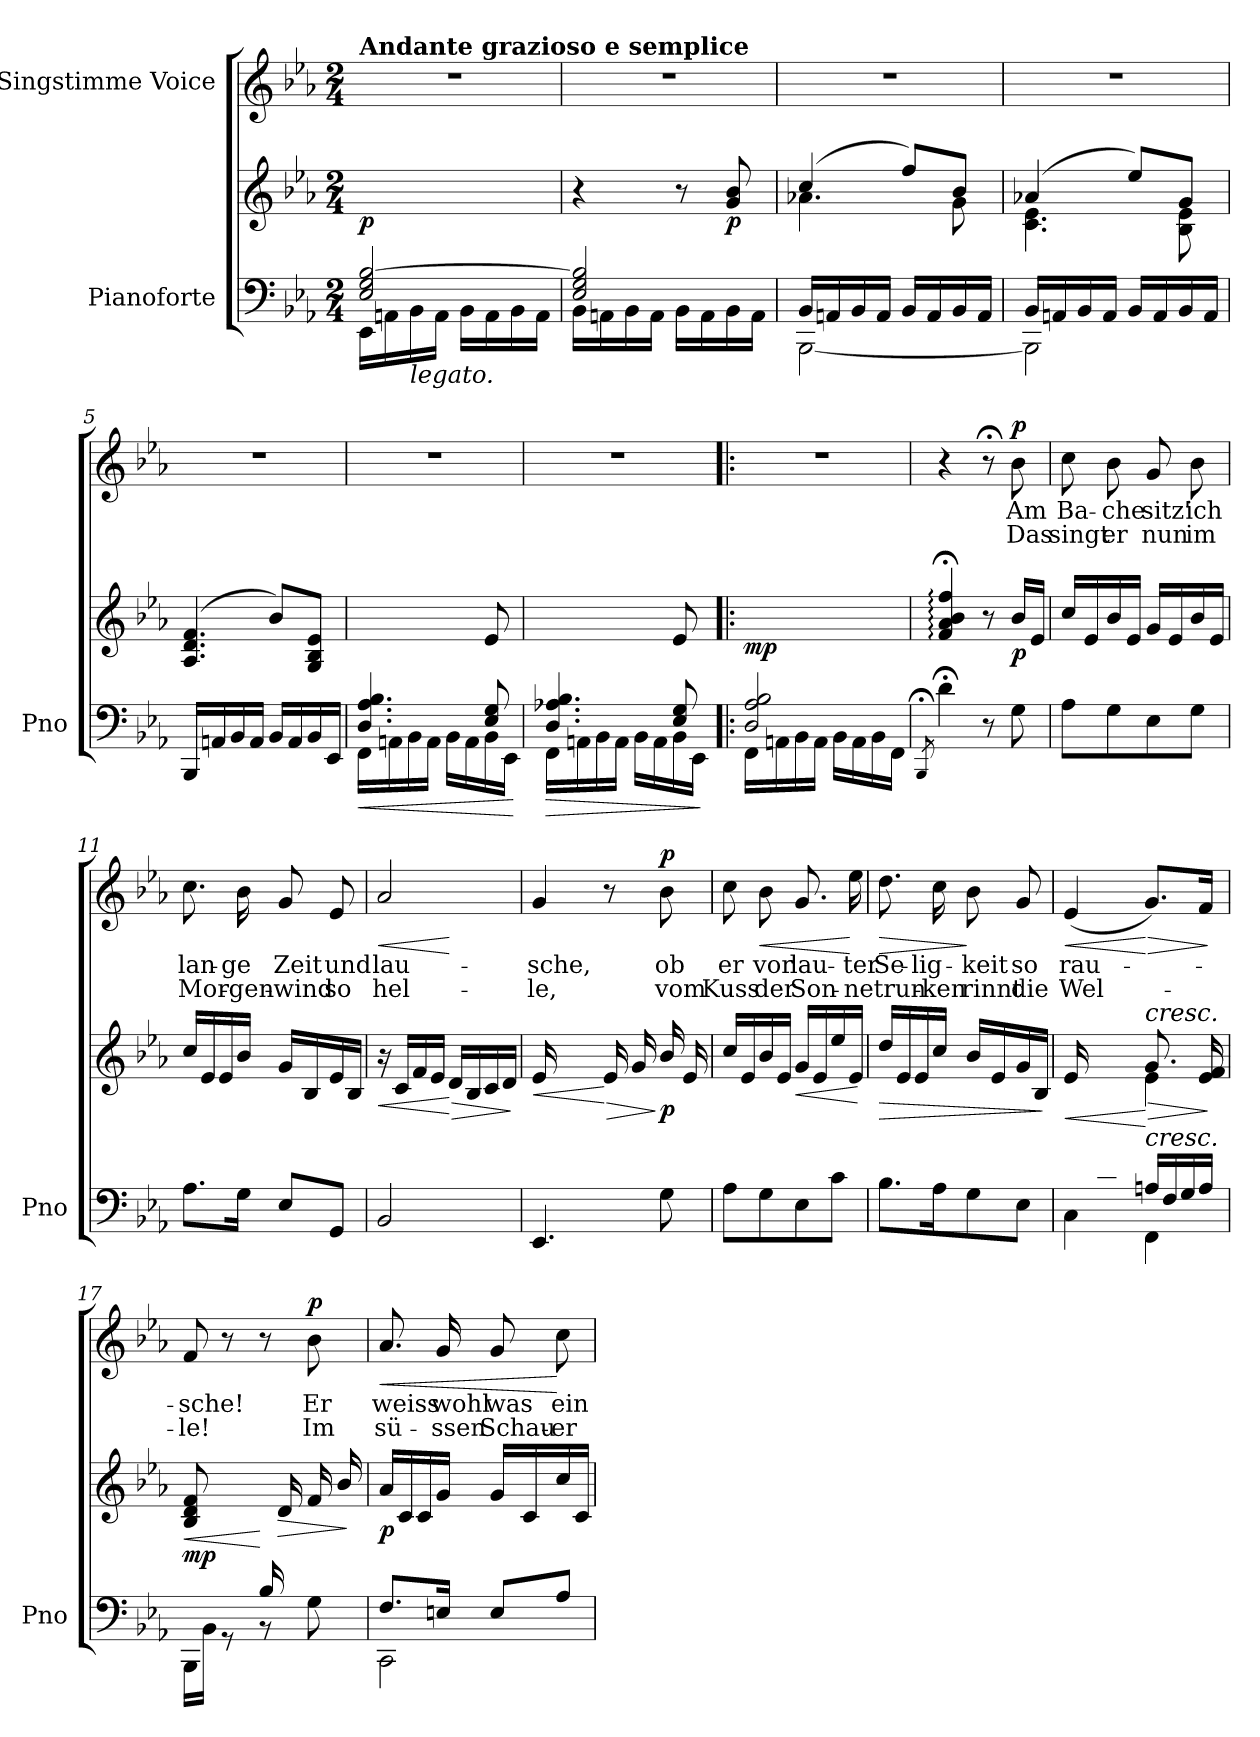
**kern	**kern	**dynam	**kern	**text	**text	**dynam
*part2	*part2	*part2	*part1	*part1	*part1	*part1
*staff3	*staff2	*staff2/3	*staff1	*staff1	*staff1	*staff1
*I"Pianoforte	*	*	*I"Singstimme  Voice	*	*	*
*I'Pno	*	*	*	*	*	*
*clefF4	*clefG2	*	*clefG2	*	*	*
*k[b-e-a-]	*k[b-e-a-]	*	*k[b-e-a-]	*	*	*
*M2/4	*M2/4	*	*M2/4	*	*	*
=1	=1	=1	=1	=1	=1	=1
*^	*	*	*	*	*	*
!	!	!	!	!LO:TX:a:B:t=Andante grazioso e semplice	!	!	!
!	!	!	!LO:DY:b	!	!	!	!
2E-/ 2G/ [2B-/	16EE-\LL	2ryy	p	2r	.	.	.
.	16AAn\	.	.	.	.	.	.
!	!LO:TX:b:i:t=legato.	!	!	!	!	!	!
.	16BB-\	.	.	.	.	.	.
.	16AA\JJ	.	.	.	.	.	.
.	16BB-\LL	.	.	.	.	.	.
.	16AA\	.	.	.	.	.	.
.	16BB-\	.	.	.	.	.	.
.	16AA\JJ	.	.	.	.	.	.
=2	=2	=2	=2	=2	=2	=2	=2
2E-/ 2G/ 2B-/]	16BB-\LL	4r	.	2r	.	.	.
.	16AAn\	.	.	.	.	.	.
.	16BB-\	.	.	.	.	.	.
.	16AA\JJ	.	.	.	.	.	.
.	16BB-\LL	8r	.	.	.	.	.
.	16AA\	.	.	.	.	.	.
!	!	!	!LO:DY:b	!	!	!	!
.	16BB-\	8g/ 8b-/	p	.	.	.	.
.	16AA\JJ	.	.	.	.	.	.
=3	=3	=3	=3	=3	=3	=3	=3
*	*	*^	*	*	*	*	*
16BB-/LL	[2BBB-\	(>4cc/	4.a-X\	.	2r	.	.	.
16AAn/	.	.	.	.	.	.	.	.
16BB-/	.	.	.	.	.	.	.	.
16AA/JJ	.	.	.	.	.	.	.	.
16BB-/LL	.	8ff/L)	.	.	.	.	.	.
16AA/	.	.	.	.	.	.	.	.
16BB-/	.	8b-/J	8g\	.	.	.	.	.
16AA/JJ	.	.	.	.	.	.	.	.
=4	=4	=4	=4	=4	=4	=4	=4	=4
16BB-/LL	2BBB-\]	(>4a-X/	4.c\ 4.e-\	.	2r	.	.	.
16AAn/	.	.	.	.	.	.	.	.
16BB-/	.	.	.	.	.	.	.	.
16AA/JJ	.	.	.	.	.	.	.	.
16BB-/LL	.	8ee-/L)	.	.	.	.	.	.
16AA/	.	.	.	.	.	.	.	.
16BB-/	.	8g/J	8B-\ 8e-\	.	.	.	.	.
16AA/JJ	.	.	.	.	.	.	.	.
*v	*v	*	*	*	*	*	*	*
=5	=5	=5	=5	=5	=5	=5	=5
16BBB-/LL	(<4.A-/ 4.d/ 4.f/	4ryy	.	2r	.	.	.
16AAn/	.	.	.	.	.	.	.
16BB-/	.	.	.	.	.	.	.
16AA/JJ	.	.	.	.	.	.	.
16BB-/LL	.	8b-/L)	.	.	.	.	.
16AA/	.	.	.	.	.	.	.
16BB-/	8ryy	8G/ 8B-/ 8e-/J	.	.	.	.	.
16EE-/JJ	.	.	.	.	.	.	.
*	*v	*v	*	*	*	*	*
!!LO:LB:g=z
=6	=6	=6	=6	=6	=6	=6
!	!	!LO:HP:b=2	!	!	!	!
*^	*	*	*	*	*	*
*	*^	*	*	*	*	*	*
4.D/ 4.A-/ 4.B-/	4.ryy	16FF\LL	4.ryy	<	2r	.	.	.
.	.	16AAn\	.	.	.	.	.	.
.	.	16BB-\	.	.	.	.	.	.
.	.	16AA\JJ	.	.	.	.	.	.
.	.	16BB-\LL	.	.	.	.	.	.
.	.	16AA\	.	.	.	.	.	.
8ryy	8E-/ 8G/	16BB-\	8e-/	.	.	.	.	.
.	.	16EE-\JJ	.	.	.	.	.	.
*v	*v	*v	*	*	*	*	*	*
.	.	[	.	.	.	.
=7	=7	=7	=7	=7	=7	=7
!	!	!LO:HP:b=2	!	!	!	!
*^	*	*	*	*	*	*
*	*^	*	*	*	*	*	*
4.D/ 4.A-X/ 4.B-/	4.ryy	16FF\LL	4.ryy	>	2r	.	.	.
.	.	16AAn\	.	.	.	.	.	.
.	.	16BB-\	.	.	.	.	.	.
.	.	16AA\JJ	.	.	.	.	.	.
.	.	16BB-\LL	.	.	.	.	.	.
.	.	16AA\	.	.	.	.	.	.
8ryy	8E-/ 8G/	16BB-\	8e-/	.	.	.	.	.
.	.	16EE-\JJ	.	.	.	.	.	.
*v	*v	*v	*	*	*	*	*	*
.	.	]	.	.	.	.
=8!|:	=8!|:	=8!|:	=8!|:	=8!|:	=8!|:	=8!|:
*	*	*	*MM90	*	*	*
*^	*	*	*	*	*	*
!	!	!	!LO:DY:b	!	!	!	!
*	*	*	*	*^	*	*	*
*	*	*	*	*	*^	*	*	*
2D/ 2A-/ 2B-/	16FF\LL	2ryy	mp	2r	4ryy	4.ryy	.	.	.
.	16AAn\	.	.	.	.	.	.	.	.
.	16BB-\	.	.	.	.	.	.	.	.
.	16AA\JJ	.	.	.	.	.	.	.	.
*	*	*	*	*MM88	*	*	*	*	*
.	16BB-\LL	.	.	.	4ryy	.	.	.	.
.	16AA\	.	.	.	.	.	.	.	.
*	*	*	*	*MM84	*	*	*	*	*
.	16BB-\	.	.	.	.	8ryy	.	.	.
.	16FF\JJ	.	.	.	.	.	.	.	.
*v	*v	*	*	*v	*v	*v	*	*	*
=9	=9	=9	=9	=9	=9	=9
8qBBB-;</	.	.	.	.	.	.
4d;<\	4f/;<: 4a-/;<: 4b-/;<: 4ff/;<:	.	4r	.	.	.
*	*	*	*MM92	*	*	*
8r	8r	.	8r;<	.	.	.
!	!	!LO:DY:b	!	!LO:LY:b	!LO:LY:b	!LO:DY:a
8G\	16b-/LL	p	8b-\	Am	Das	p
.	16e-/JJ	.	.	.	.	.
=10	=10	=10	=10	=10	=10	=10
!	!	!	!	!LO:LY:b	!LO:LY:b	!
8A-\L	16cc/LL	.	8cc\	Ba-	singt	.
.	16e-/	.	.	.	.	.
!	!	!	!	!LO:LY:b	!LO:LY:b	!
8G\	16b-/	.	8b-\	-che	er	.
.	16e-/JJ	.	.	.	.	.
!	!	!	!	!LO:LY:b	!LO:LY:b	!
8E-\	16g/LL	.	8g/	sitz'	nun	.
.	16e-/	.	.	.	.	.
!	!	!	!	!LO:LY:b	!LO:LY:b	!
8G\J	16b-/	.	8b-\	ich	im	.
.	16e-/JJ	.	.	.	.	.
!!LO:LB:g=z
=11	=11	=11	=11	=11	=11	=11
!	!	!	!	!LO:LY:b	!LO:LY:b	!
8.A-\L	16cc/LL	.	8.cc\	lan-	Mor-	.
.	16e-/	.	.	.	.	.
.	16e-/	.	.	.	.	.
!	!	!	!	!LO:LY:b	!LO:LY:b	!
16G\Jk	16b-/JJ	.	16b-\	-ge	-gen-	.
!	!	!	!	!LO:LY:b	!LO:LY:b	!
8E-/L	16g/LL	.	8g/	Zeit	-wind	.
.	16B-/	.	.	.	.	.
!	!	!	!	!LO:LY:b	!LO:LY:b	!
8GG/J	16e-/	.	8e-/	und	so	.
.	16B-/JJ	.	.	.	.	.
=12	=12	=12	=12	=12	=12	=12
!	!	!LO:HP:b	!	!LO:LY:b	!LO:LY:b	!LO:HP:b
*	*	*	*^	*	*	*
2BB-/	16r	<	2a-/	4ryy	lau-	hel-	<
.	16c/LL	.	.	.	.	.	.
.	16f/	.	.	.	.	.	.
.	16e-/JJ	.	.	.	.	.	.
!	!	!LO:HP:n=1:b	!	!	!	!	!
.	16d/LL	[ >	.	4ryy	.	.	[
.	16B-/	.	.	.	.	.	.
.	16c/	.	.	.	.	.	.
.	16d/JJ	.	.	.	.	.	.
*	*	*	*v	*v	*	*	*
.	.	]	.	.	.	.
=13	=13	=13	=13	=13	=13	=13
*^	*	*	*	*	*	*
!	!	!	!LO:HP:b	!	!LO:LY:b	!LO:LY:b	!
16ryy	4.EE-/	16e-/LL	<	4g/	-sche,	-le,	.
16E-/	.	8.ryy	.	.	.	.	.
16G/	.	.	.	.	.	.	.
16B-/JJ	.	.	.	.	.	.	.
!	!	!	!LO:HP:n=1:b	!	!	!	!
4ryy	.	16e-/LL	[ >	8r	.	.	.
.	.	16g/	.	.	.	.	.
!	!	!	!LO:DY:n=1:b	!	!LO:LY:b	!LO:LY:b	!LO:DY:a
.	8G\	16b-/	] p	8b-\	ob	vom	p
.	.	16e-/JJ	.	.	.	.	.
*v	*v	*	*	*	*	*	*
=14	=14	=14	=14	=14	=14	=14
!	!	!	!	!LO:LY:b	!LO:LY:b	!
8A-\L	16cc/LL	.	8cc\	er	Kuss	.
.	16e-/	.	.	.	.	.
!	!	!	!	!LO:LY:b	!LO:LY:b	!LO:HP:b
8G\	16b-/	.	8b-\	vor	der	<
.	16e-/JJ	.	.	.	.	.
!	!	!LO:HP:b	!	!LO:LY:b	!LO:LY:b	!
8E-\	16g/LL	<	8.g/	lau-	Son-	.
.	16e-/	.	.	.	.	.
8c\J	16ee-/	.	.	.	.	.
!	!	!	!	!LO:LY:b	!LO:LY:b	!
.	16e-/JJ	.	16ee-\	-ter	-ne	[
.	.	[	.	.	.	.
!!LO:LB:g=z
=15	=15	=15	=15	=15	=15	=15
!	!	!LO:HP:b	!	!LO:LY:b	!LO:LY:b	!LO:HP:b
8.B-\L	16dd/LL	>	8.dd\	Se-	trun-	>
.	16e-/	.	.	.	.	.
.	16e-/	.	.	.	.	.
!	!	!	!	!LO:LY:b	!LO:LY:b	!
16A-\K	16cc/JJ	.	16cc\	-lig-	-ken	.
!	!	!	!	!LO:LY:b	!LO:LY:b	!
8G\	16b-/LL	.	8b-\	-keit	rinnt	]
.	16e-/	.	.	.	.	.
!	!	!	!	!LO:LY:b	!LO:LY:b	!
8E-\J	16g/	.	8g/	so	die	.
.	16B-/JJ	.	.	.	.	.
.	.	]	.	.	.	.
=16	=16	=16	=16	=16	=16	=16
*^	*	*	*	*	*	*
*	*^	*	*	*	*	*	*
!	!	!	!	!LO:HP:b	!	!LO:LY:b	!LO:LY:b	!LO:HP:b
*	*	*	*^	*	*	*	*	*
16ryy	4C\	4ryy	16e-/LL	4ryy	<	(<4e-/	rau-	Wel-	<
16G/	.	.	8.ryy	.	.	.	.	.	.
16c/	.	.	.	.	.	.	.	.	.
16B-/JJ	.	.	.	.	.	.	.	.	.
!	!	!	!LO:TX:a:i:t=cresc.	!	!	!	!	!	!
!LO:TX:a:i:t=cresc.	!	!	!	!	!	!	!	!	!
!	!	!	!	!	!LO:HP:n=1:b	!	!	!	!LO:HP:n=1:b
4ryy	16An/LL	4FF\	8.g/L	4e-\	[ >	8.g/L)	.	.	[ >
.	16F/	.	.	.	.	.	.	.	.
.	16G/	.	.	.	.	.	.	.	.
.	16A/JJ	.	16e-/ 16f/Jk	.	.	16f/Jk	.	.	.
*v	*v	*v	*	*	*	*	*	*	*
*	*v	*v	*	*	*	*	*
.	.	]	.	.	.	]
=17	=17	=17	=17	=17	=17	=17
*^	*	*	*	*	*	*
!	!	!	!LO:HP:b	!	!LO:LY:b	!LO:LY:b	!
!	!	!	!LO:DY:n=1:a=2	!	!	!	!
8ryy	16BBB-\LL	8B-/ 8d/ 8f/L	< mp	8f/	-sche!	-le!	.
.	16BB-\JJ	.	.	.	.	.	.
16D/L	8rGG	8.ryy	.	8r	.	.	.
16F/JJ	.	.	.	.	.	.	.
16B-/LL	8rBB	.	[	8r	.	.	.
!	!	!	!LO:HP:b	!	!	!	!
8.ryy	.	16d/	>	.	.	.	.
!	!	!	!	!	!LO:LY:b	!LO:LY:b	!LO:DY:a
.	8G\	16f/	.	8b-\	Er	Im	p
.	.	16b-/JJ	.	.	.	.	.
*v	*v	*	*	*	*	*	*
.	.	]	.	.	.	.
=18	=18	=18	=18	=18	=18	=18
*^	*	*	*	*	*	*
!	!	!	!LO:DY:b	!	!LO:LY:b	!LO:LY:b	!LO:HP:b
8.F/L	2CC:\	16a-/LL	p	8.a-/	weiss	sü-	<
.	.	16c/	.	.	.	.	.
.	.	16c/	.	.	.	.	.
!	!	!	!	!	!LO:LY:b	!LO:LY:b	!
16En/Jk	.	16g/JJ	.	16g/	wohl	-ssen	.
!	!	!	!	!	!LO:LY:b	!LO:LY:b	!
8E/L	.	16g/LL	.	8g/	was	Schau-	.
.	.	16c/	.	.	.	.	.
!	!	!	!	!	!LO:LY:b	!LO:LY:b	!
8A-/J	.	16cc/	.	8cc\	ein	-er	[
.	.	16c/JJ	.	.	.	.	.
*v	*v	*	*	*	*	*	*
=	=	=	=	=	=	=
*-	*-	*-	*-	*-	*-	*-
